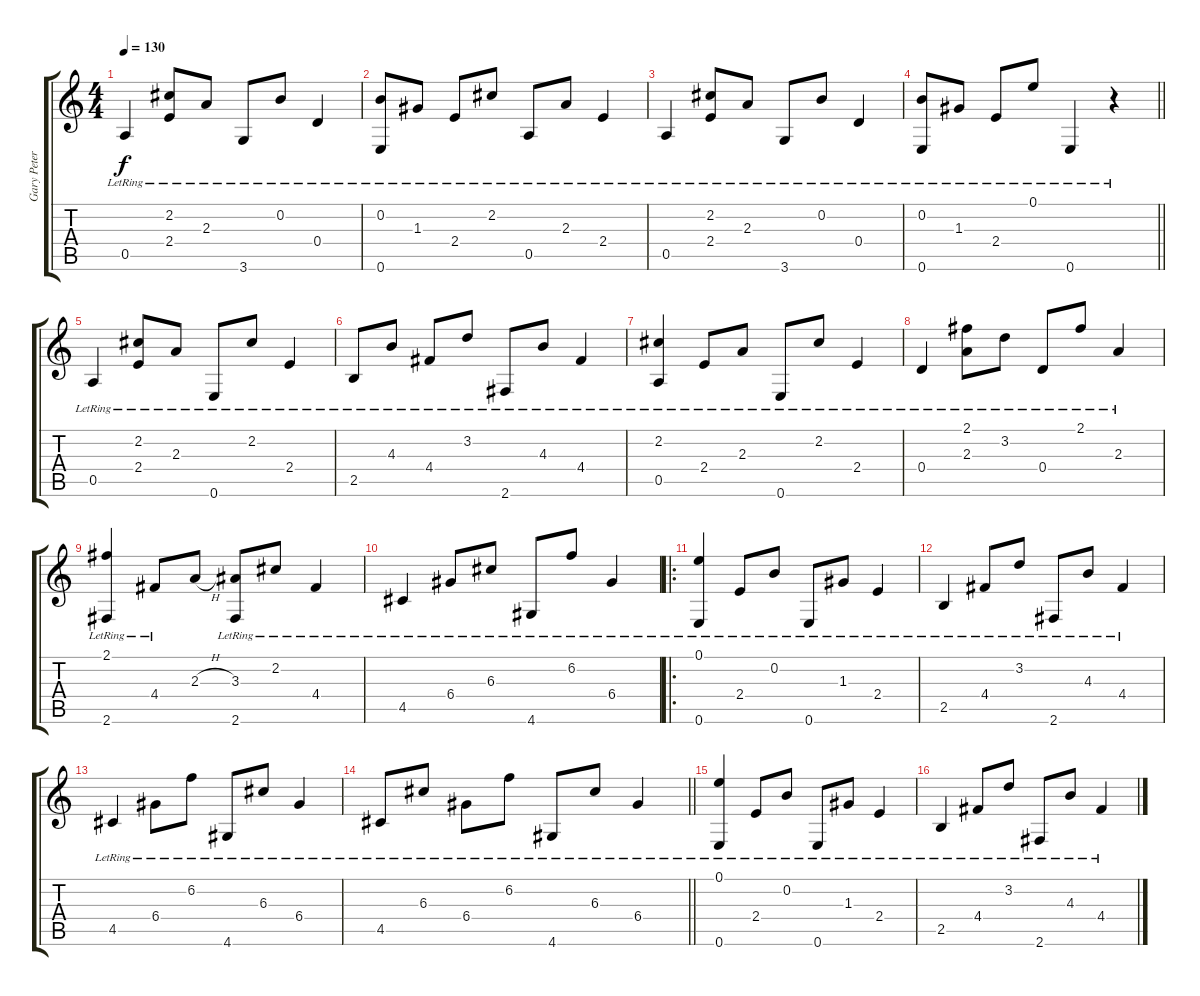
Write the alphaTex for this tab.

\track ("Gary Peterson" "Gary Peter") {instrument acousticguitarnylon}
\staff {score tabs}
\tuning (E4 B3 G3 D3 A2 E2) {hide}
\ts (4 4)
\tempo 130
\clef g2
\ks c
0.5{lr}.4{dy f instrument acousticguitarnylon} (2.2{lr} 2.4{lr}).8 2.3{lr}.8 3.6{lr}.8 0.2{lr}.8 0.4{lr}.4 |
(0.2{lr} 0.6{lr}).8 1.3{lr}.8 2.4{lr}.8 2.2{lr}.8 0.5{lr}.8 2.3{lr}.8 2.4{lr}.4 |
0.5{lr}.4 (2.2{lr} 2.4{lr}).8 2.3{lr}.8 3.6{lr}.8 0.2{lr}.8 0.4{lr}.4 |
\barLineRight lightlight
(0.2{lr} 0.6{lr}).8 1.3{lr}.8 2.4{lr}.8 0.1{lr}.8 0.6{lr}.4 r.4 |
0.5{lr}.4 (2.2{lr} 2.4{lr}).8 2.3{lr}.8 0.6{lr}.8 2.2{lr}.8 2.4{lr}.4 |
2.5{lr}.8 4.3{lr}.8 4.4{lr}.8 3.2{lr}.8 2.6{lr}.8 4.3{lr}.8 4.4{lr}.4 |
(2.2{lr} 0.5{lr}).4 2.4{lr}.8 2.3{lr}.8 0.6{lr}.8 2.2{lr}.8 2.4{lr}.4 |
0.4{lr}.4 (2.1{lr} 2.3{lr}).8 3.2{lr}.8 0.4{lr}.8 2.1{lr}.8 2.3{lr}.4 |
(2.1{lr} 2.6{lr}).4 4.4{lr}.8 2.3{h}.8 (3.3{lr} 2.6{lr}).8 2.2{lr}.8 4.4{lr}.4 |
4.5{lr}.4 6.4{lr}.8 6.3{lr}.8 4.6{lr}.8 6.2{lr}.8 6.4{lr}.4 |
\ro
(0.1{lr} 0.6{lr}).4 2.4{lr}.8 0.2{lr}.8 0.6{lr}.8 1.3{lr}.8 2.4{lr}.4 |
2.5{lr}.4 4.4{lr}.8 3.2{lr}.8 2.6{lr}.8 4.3{lr}.8 4.4{lr}.4 |
4.5{lr}.4 6.4{lr}.8 6.2{lr}.8 4.6{lr}.8 6.3{lr}.8 6.4{lr}.4 |
\barLineRight lightlight
4.5{lr}.8 6.3{lr}.8 6.4{lr}.8 6.2{lr}.8 4.6{lr}.8 6.3{lr}.8 6.4{lr}.4 |
(0.1{lr} 0.6{lr}).4 2.4{lr}.8 0.2{lr}.8 0.6{lr}.8 1.3{lr}.8 2.4{lr}.4 |
2.5{lr}.4 4.4{lr}.8 3.2{lr}.8 2.6{lr}.8 4.3{lr}.8 4.4{lr}.4
